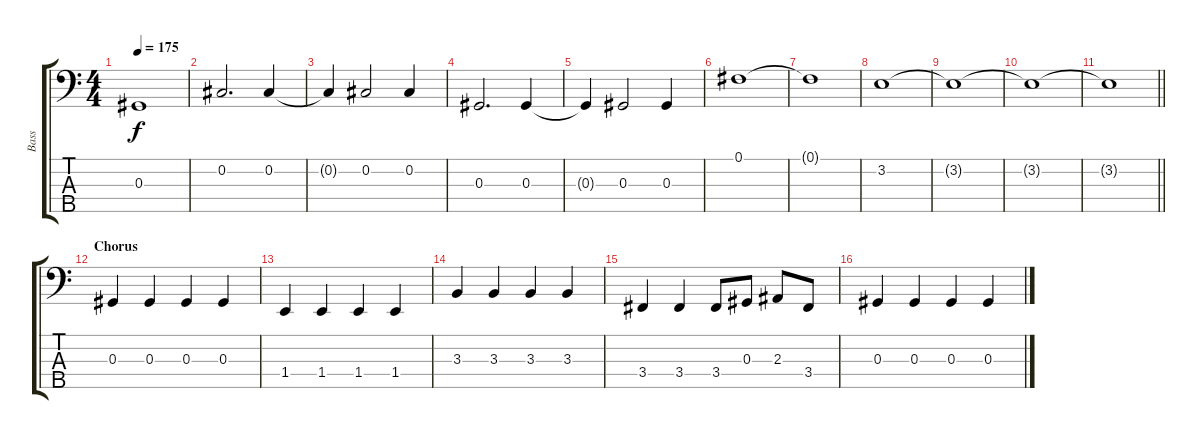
\track ("Bass" "Bass") {instrument electricbasspick}
\staff {score tabs}
\tuning (Gb2 Db2 Ab1 Eb1 Bb0) {hide}
\ts (4 4)
\tempo 175
\clef f4
\ks c
0.3{t}.1{dy f} |
0.2.2{d} 0.2.4 |
0.2{t}.4 0.2.2 0.2.4 |
0.3.2{d} 0.3.4 |
0.3{t}.4 0.3.2 0.3.4 |
0.1.1 |
0.1{t}.1 |
3.2.1 |
3.2{t}.1 |
3.2{t}.1 |
\barLineRight lightlight
3.2{t}.1 |
\section ("" "Chorus")
0.3.4 0.3.4 0.3.4 0.3.4 |
1.4.4 1.4.4 1.4.4 1.4.4 |
3.3.4 3.3.4 3.3.4 3.3.4 |
3.4.4 3.4.4 3.4.8 0.3.8 2.3.8 3.4.8 |
0.3.4 0.3.4 0.3.4 0.3.4
